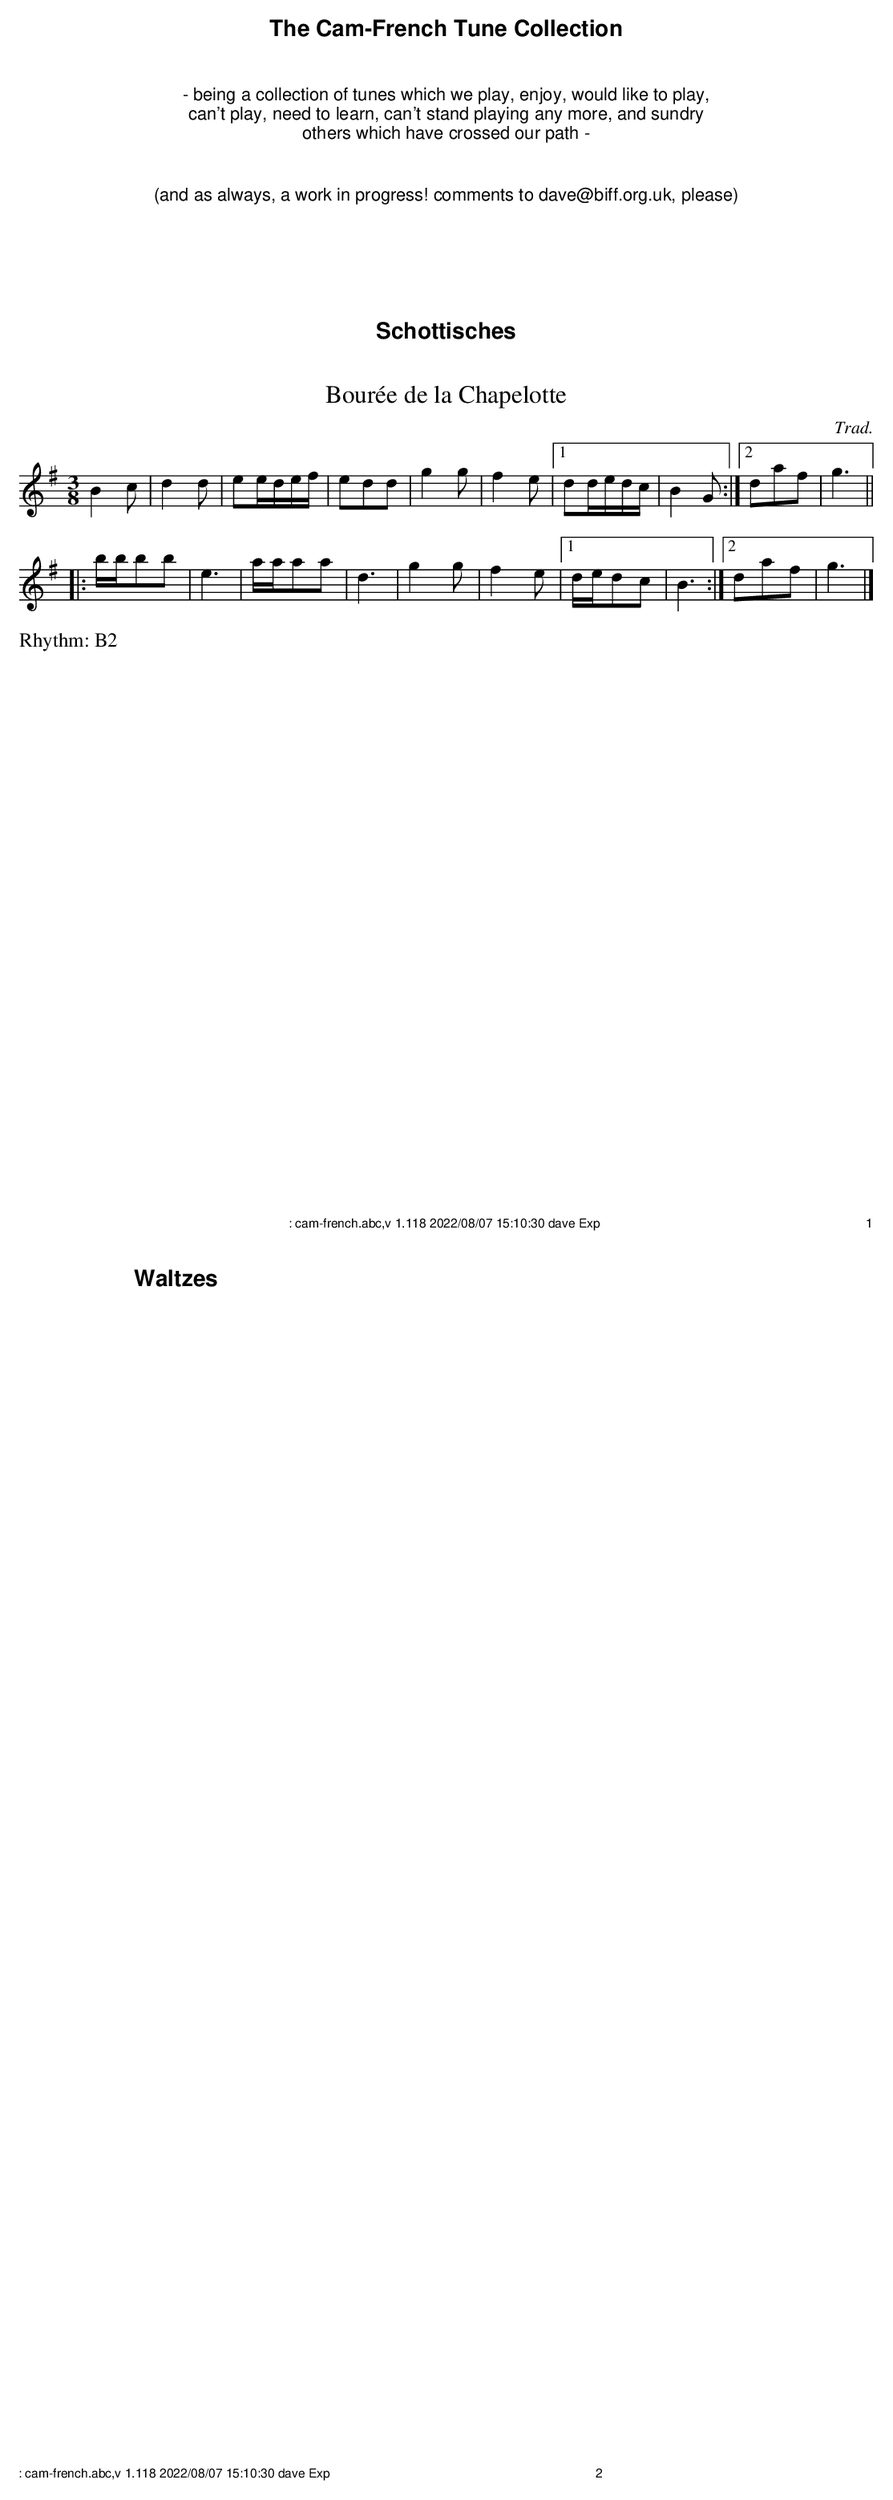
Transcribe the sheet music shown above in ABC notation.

X:1
T:Bour\'ee de la Chapelotte
C:Trad.
M:3/8
K:G
B4 c2|d4 d2|e2edef|e2d2d2|g4g2|f4e2|[1 d2dedc|B4 G2:|[2 d2a2f2|g6||
|: bbb2b2|e6|aaa2a2|d6|g4g2|f4e2|[1 ded2c2|B6:|[2 d2a2f2|g6|]
